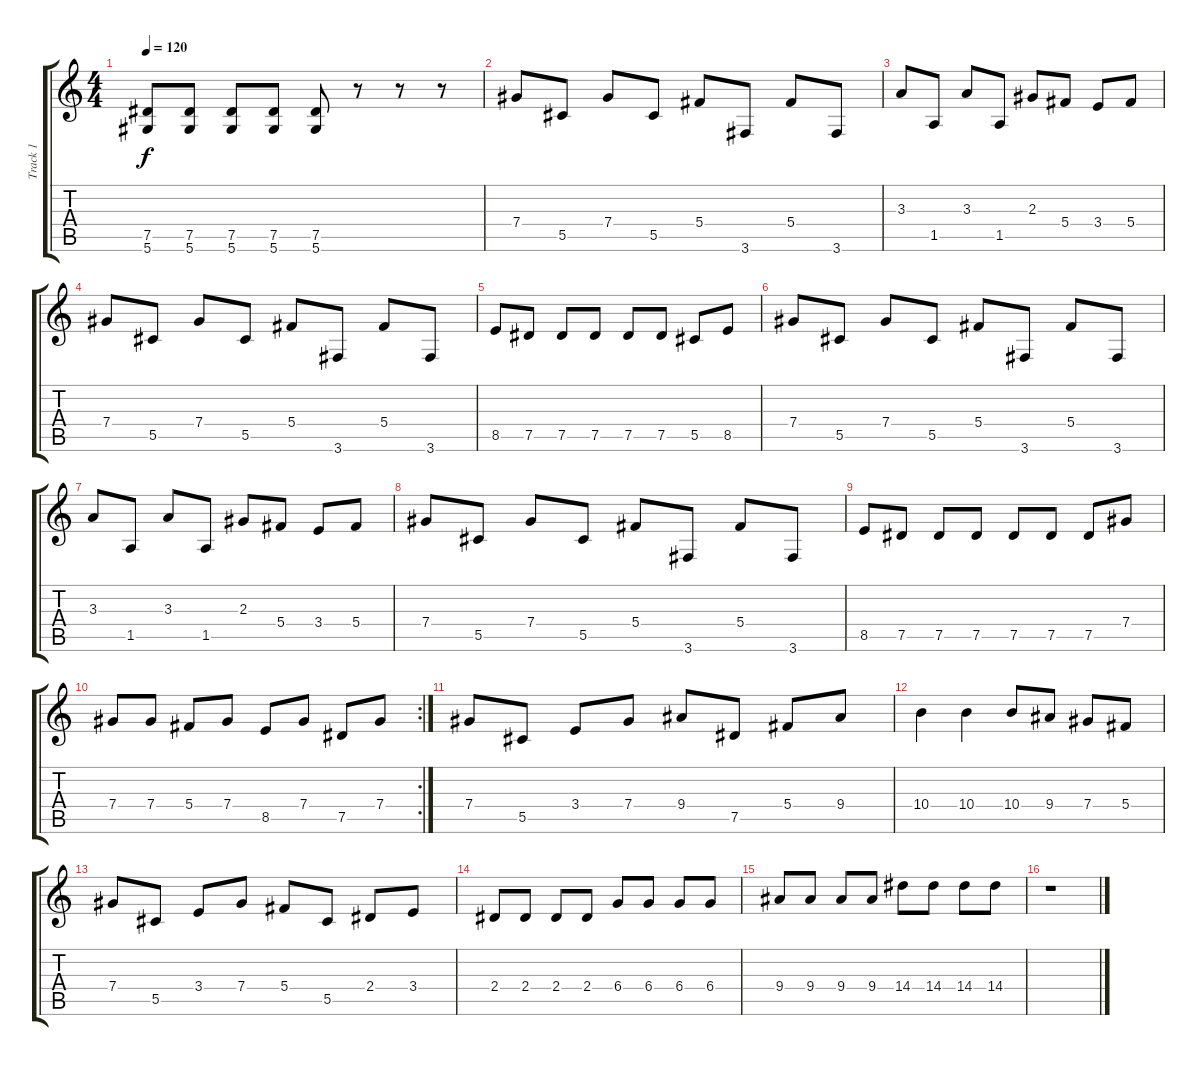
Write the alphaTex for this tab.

\track ("Track 1" "Track 1") {instrument overdrivenguitar}
\staff {score tabs}
\tuning (Eb4 Bb3 Gb3 Db3 Ab2 Eb2) {hide}
\ts (4 4)
\tempo 120
\clef g2
\ks c
(7.5 5.6).8{dy f} (7.5 5.6).8 (7.5 5.6).8 (7.5 5.6).8 (7.5 5.6).8 r.8 r.8 r.8 |
7.4.8 5.5.8 7.4.8 5.5.8 5.4.8 3.6.8 5.4.8 3.6.8 |
3.3.8 1.5.8 3.3.8 1.5.8 2.3.8 5.4.8 3.4.8 5.4.8 |
7.4.8 5.5.8 7.4.8 5.5.8 5.4.8 3.6.8 5.4.8 3.6.8 |
8.5.8 7.5.8 7.5.8 7.5.8 7.5.8 7.5.8 5.5.8 8.5.8 |
7.4.8 5.5.8 7.4.8 5.5.8 5.4.8 3.6.8 5.4.8 3.6.8 |
3.3.8 1.5.8 3.3.8 1.5.8 2.3.8 5.4.8 3.4.8 5.4.8 |
7.4.8 5.5.8 7.4.8 5.5.8 5.4.8 3.6.8 5.4.8 3.6.8 |
8.5.8 7.5.8 7.5.8 7.5.8 7.5.8 7.5.8 7.5.8 7.4.8 |
\rc 2
7.4.8 7.4.8 5.4.8 7.4.8 8.5.8 7.4.8 7.5.8 7.4.8 |
7.4.8 5.5.8 3.4.8 7.4.8 9.4.8 7.5.8 5.4.8 9.4.8 |
10.4.4 10.4.4 10.4.8 9.4.8 7.4.8 5.4.8 |
7.4.8 5.5.8 3.4.8 7.4.8 5.4.8 5.5.8 2.4.8 3.4.8 |
2.4.8 2.4.8 2.4.8 2.4.8 6.4.8 6.4.8 6.4.8 6.4.8 |
9.4.8 9.4.8 9.4.8 9.4.8 14.4.8 14.4.8 14.4.8 14.4.8 |
r.1
